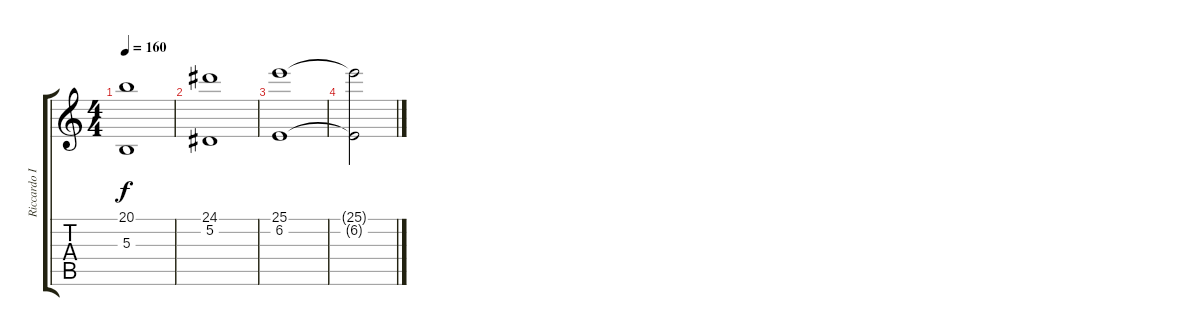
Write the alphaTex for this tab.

\track ("Riccardo Iacono" "Riccardo I") {instrument tremolostrings}
\staff {score tabs}
\tuning (Eb4 Bb3 Gb3 Db3 Ab2 Eb2) {hide}
\ts (4 4)
\tempo 160
\clef g2
\ks c
(20.1 5.3).1{dy f} |
(24.1 5.2).1 |
(25.1 6.2).1 |
(25.1{t} 6.2{t}).2
